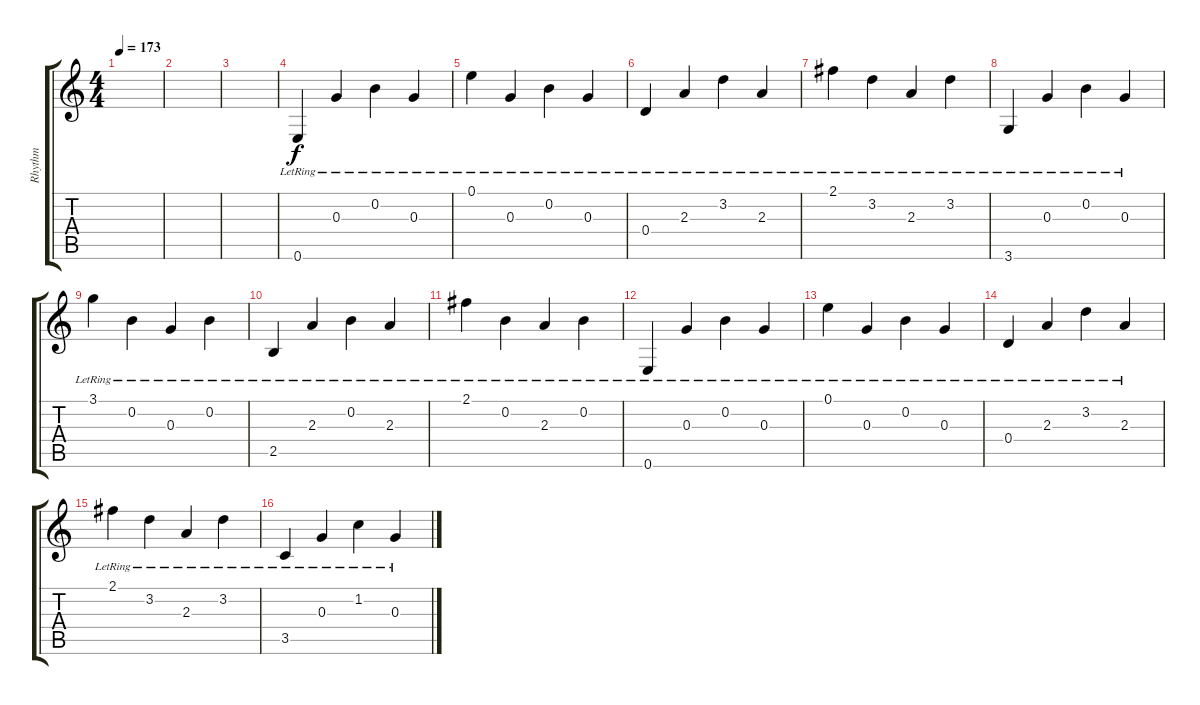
\track ("Rhythm" "Rhythm") {instrument acousticguitarsteel}
\staff {score tabs}
\tuning (E4 B3 G3 D3 A2 E2) {hide}
\ts (4 4)
\tempo 173
\clef g2
\ks c
|
|
|
0.6{lr}.4 0.3{lr}.4 0.2{lr}.4 0.3{lr}.4 |
0.1{lr}.4 0.3{lr}.4 0.2{lr}.4 0.3{lr}.4 |
0.4{lr}.4 2.3{lr}.4 3.2{lr}.4 2.3{lr}.4 |
2.1{lr}.4 3.2{lr}.4 2.3{lr}.4 3.2{lr}.4 |
3.6{lr}.4 0.3{lr}.4 0.2{lr}.4 0.3{lr}.4 |
3.1{lr}.4 0.2{lr}.4 0.3{lr}.4 0.2{lr}.4 |
2.5{lr}.4 2.3{lr}.4 0.2{lr}.4 2.3{lr}.4 |
2.1{lr}.4 0.2{lr}.4 2.3{lr}.4 0.2{lr}.4 |
0.6{lr}.4 0.3{lr}.4 0.2{lr}.4 0.3{lr}.4 |
0.1{lr}.4 0.3{lr}.4 0.2{lr}.4 0.3{lr}.4 |
0.4{lr}.4 2.3{lr}.4 3.2{lr}.4 2.3{lr}.4 |
2.1{lr}.4 3.2{lr}.4 2.3{lr}.4 3.2{lr}.4 |
3.5{lr}.4 0.3{lr}.4 1.2{lr}.4 0.3{lr}.4
